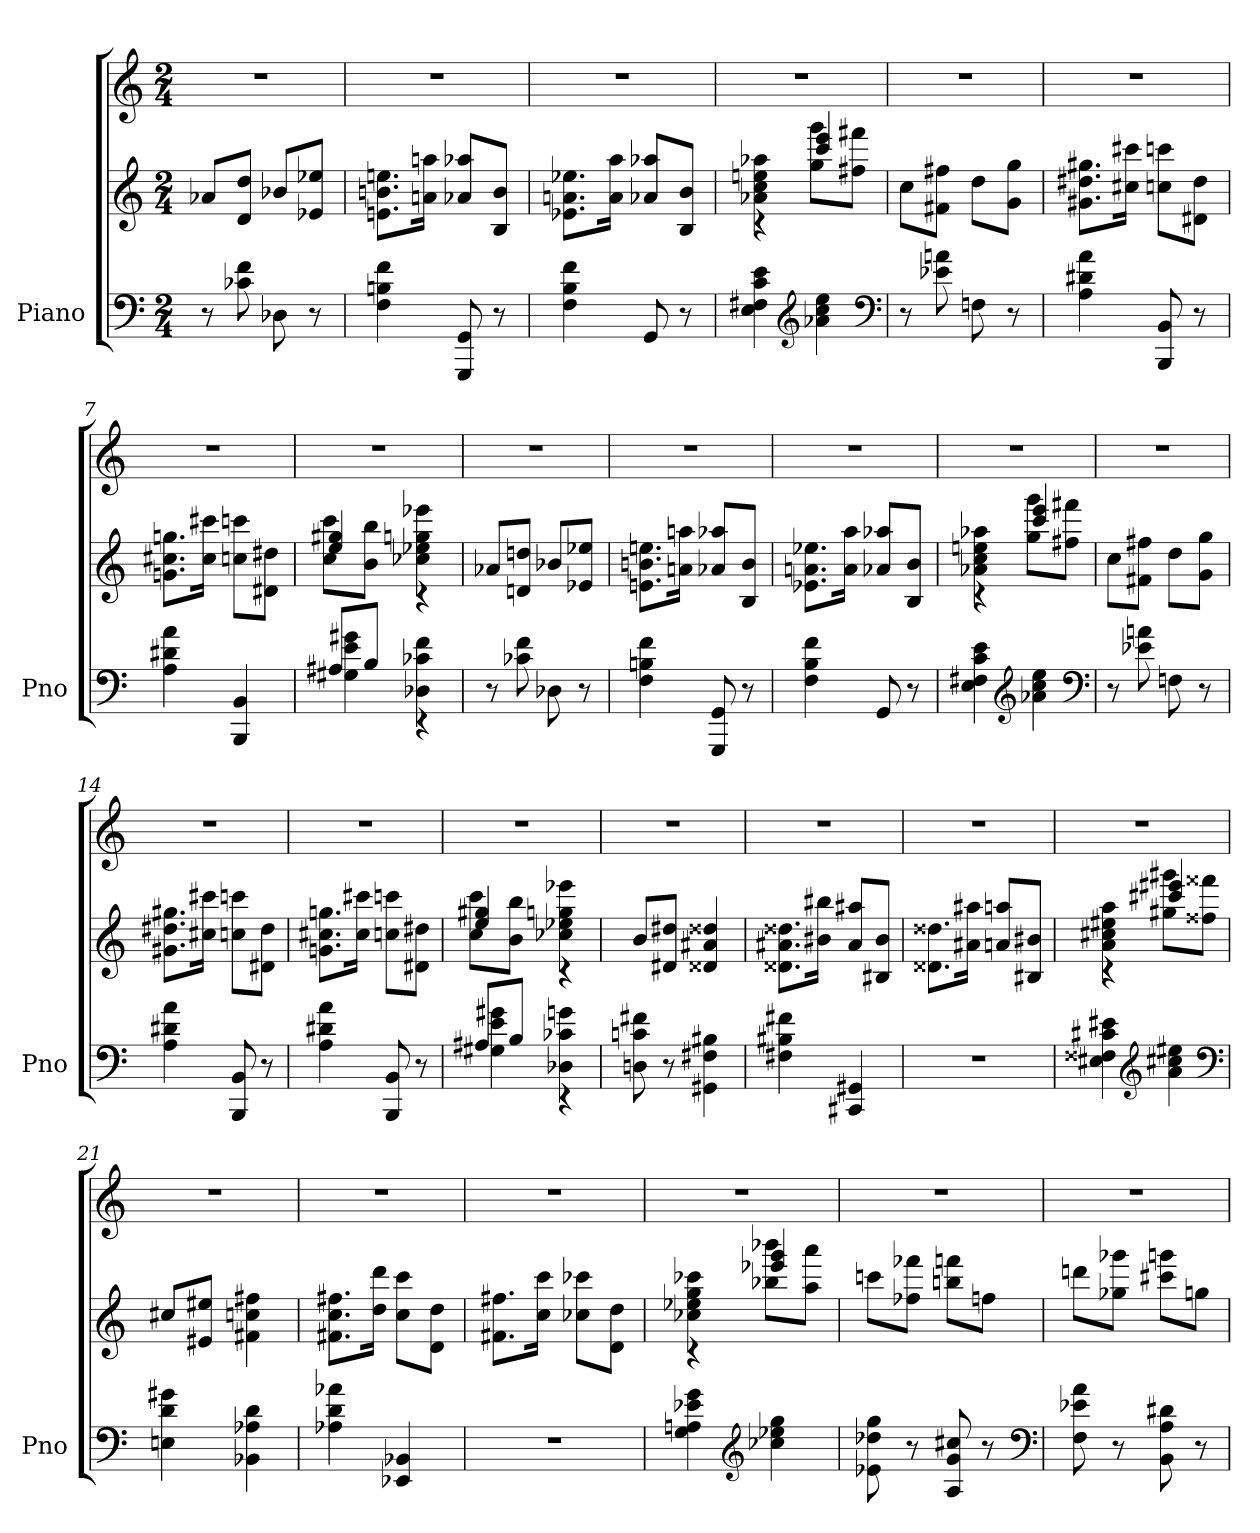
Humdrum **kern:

**kern	**kern	**kern
*part1	*part1	*part1
*staff3	*staff2	*staff1
*I"Piano	*	*
*I'Pno	*	*
*clefF4	*clefG2	*clefG2
*k[]	*k[]	*k[]
*C:	*C:	*C:
*M2/4	*M2/4	*M2/4
=1	=1	=1
8r	8a-XL	2r
8c-X 8f	8d 8ddJ	.
8D-X	8b-XL	.
8r	8e-X 8ee-XJ	.
=2	=2	=2
4F 4Bn 4f	8.en 8.bn 8.eenL	2r
.	16an 16aanJk	.
8GGG 8GG	8a-X 8aa-XL	.
8r	8B 8bJ	.
=3	=3	=3
4F 4B 4f	8.e-X 8.an 8.ee-XL	2r
.	16a 16aaJk	.
8GG	8a-X 8aa-XL	.
8r	8B 8bJ	.
=4	=4	=4
*	*^	*
4E 4F#X 4c 4e	4rc	4a-X 4cc 4een 4aa-X	2r
*clefG2	*	*	*
4a-X 4cc 4ee	4ccc 4eee	8gg 8gggL	.
.	.	8ff#X 8fff#XJ	.
*	*v	*v	*
*clefF4	*	*
=5	=5	=5
8r	8ccL	2r
8e-X 8an	8f#X 8ff#XJ	.
8Fn	8ddL	.
8r	8g 8ggJ	.
=6	=6	=6
4A 4d#X 4a	8.g#X 8.dd#X 8.gg#XL	2r
.	16cc#X 16ccc#XJk	.
8BBB 8BB	8ccn 8cccnL	.
8r	8d#X 8dd#J	.
=7	=7	=7
4A 4d#X 4a	8.gn 8.cc#X 8.ggnL	2r
.	16cc# 16ccc#XJk	.
4BBB 4BB	8ccn 8cccnL	.
.	8d#X 8dd#XJ	.
=8	=8	=8
*^	*^	*
8A#XL	4G#X 4e 4g#X	4ee 4gg#X	8cc 8cccL	2r
8BJ	.	.	8b 8bbJ	.
4rEE	4D-X 4c-X 4f	4rc	4cc-X 4ee-X 4ggn 4eee-X	.
*v	*v	*	*	*
*	*v	*v	*
=9	=9	=9
8r	8a-XL	2r
8c-X 8f	8dn 8ddnJ	.
8D-X	8b-XL	.
8r	8e-X 8ee-XJ	.
=10	=10	=10
4F 4Bn 4f	8.en 8.bn 8.eenL	2r
.	16an 16aanJk	.
8GGG 8GG	8a-X 8aa-XL	.
8r	8B 8bJ	.
=11	=11	=11
4F 4B 4f	8.e-X 8.an 8.ee-XL	2r
.	16a 16aaJk	.
8GG	8a-X 8aa-XL	.
8r	8B 8bJ	.
=12	=12	=12
*	*^	*
4E 4F#X 4c 4e	4rc	4a-X 4cc 4een 4aa-X	2r
*clefG2	*	*	*
4a-X 4cc 4ee	4ccc 4eee	8gg 8gggL	.
.	.	8ff#X 8fff#XJ	.
*	*v	*v	*
*clefF4	*	*
=13	=13	=13
8r	8ccL	2r
8e-X 8an	8f#X 8ff#XJ	.
8Fn	8ddL	.
8r	8g 8ggJ	.
=14	=14	=14
4A 4d#X 4a	8.g#X 8.dd#X 8.gg#XL	2r
.	16cc#X 16ccc#XJk	.
8BBB 8BB	8ccn 8cccnL	.
8r	8d#X 8dd#J	.
=15	=15	=15
4A 4d#X 4a	8.gn 8.cc#X 8.ggnL	2r
.	16cc# 16ccc#XJk	.
8BBB 8BB	8ccn 8cccnL	.
8r	8d#X 8dd#XJ	.
=16	=16	=16
*^	*^	*
8A#XL	4G#X 4e 4g#X	4ee 4gg#X	8cc 8cccL	2r
8BJ	.	.	8b 8bbJ	.
4rEE	4D-X 4c-X 4gn	4rc	4cc-X 4ee-X 4ggn 4eee-X	.
*v	*v	*	*	*
*	*v	*v	*
=17	=17	=17
8Dn 8cn 8f#X	8bL	2r
8r	8d#X 8dd#XJ	.
4GG#X 4F#X 4B#X	4d##X 4a#X 4dd##X	.
=18	=18	=18
4F#X 4B#X 4f#X	8.d##X 8.a#X 8.dd##XL	2r
.	16b#X 16bb#XJk	.
4CC#X 4GG#X	8a# 8aa#XL	.
.	8B#X 8b#J	.
=19	=19	=19
2r	8.d##X 8.dd##XL	2r
.	16a#X 16aa#XJk	.
.	8an 8aanL	.
.	8B#X 8b#XJ	.
=20	=20	=20
*	*^	*
4E#X 4F##X 4c#X 4e#X	4rc	4a 4cc#X 4ee#X 4aa	2r
*clefG2	*	*	*
4a 4cc#X 4ee#X	4ccc#X 4eee#X	8gg#X 8ggg#XL	.
.	.	8ff##X 8fff##XJ	.
*	*v	*v	*
*clefF4	*	*
=21	=21	=21
4En 4d 4g#X	8cc#XL	2r
.	8e#X 8ee#XJ	.
4BB-X 4A-X 4d	4f#X 4ccn 4ff#X	.
=22	=22	=22
4A-X 4d 4a-X	8.f#X 8.cc 8.ff#XL	2r
.	16dd 16dddJk	.
4EE-X 4BB-X	8cc 8cccL	.
.	8d 8ddJ	.
=23	=23	=23
2r	8.f#X 8.ff#XL	2r
.	16cc 16cccJk	.
.	8cc-X 8ccc-XL	.
.	8d 8ddJ	.
=24	=24	=24
*	*^	*
4G 4An 4e-X 4g	4rc	4cc-X 4ee-X 4gg 4ccc-X	2r
*clefG2	*	*	*
4cc-X 4ee-X 4gg	4eee-X 4ggg	8bb-X 8bbb-XL	.
.	.	8aa 8aaaJ	.
*	*v	*v	*
=25	=25	=25
8e-X 8dd-X 8gg	8cccnL	2r
8r	8ff-X 8fff-XJ	.
8A 8g 8cc#X	8bbn 8fffnL	.
8r	8ffnJ	.
*clefF4	*	*
=26	=26	=26
8F 8e-X 8a	8dddnL	2r
8r	8gg-X 8ggg-XJ	.
8BB 8A 8d#X	8ccc#X 8gggnL	.
8r	8ggnJ	.
=	=	=
*-	*-	*-
